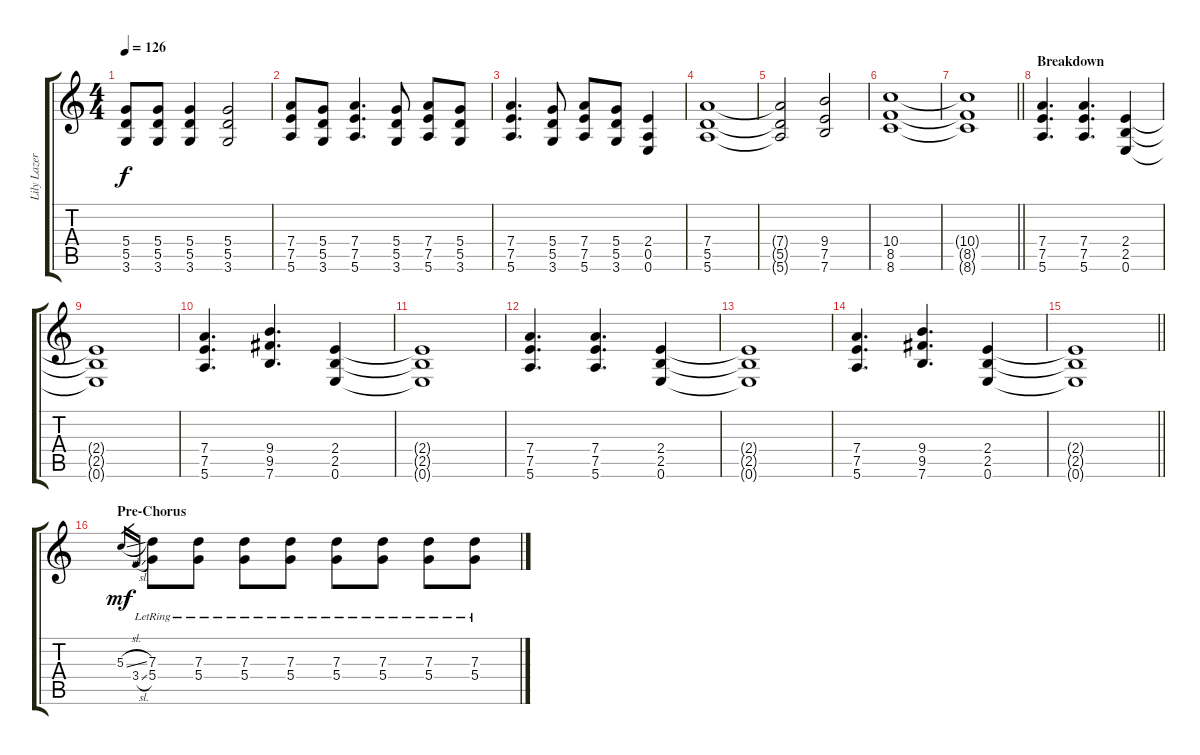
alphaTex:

\track ("Lily Lazer (Guitar)" "Lily Lazer") {instrument distortionguitar}
\staff {score tabs}
\tuning (E4 B3 G3 D3 A2 E2) {hide}
\ts (4 4)
\tempo 126
\clef g2
\ks c
(5.4 5.5 3.6).8{dy f} (5.4 5.5 3.6).8 (5.4 5.5 3.6).4 (5.4 5.5 3.6).2 |
(7.4 7.5 5.6).8 (5.4 5.5 3.6).8 (7.4 7.5 5.6).4{d} (5.4 5.5 3.6).8 (7.4 7.5 5.6).8 (5.4 5.5 3.6).8 |
(7.4 7.5 5.6).4{d} (5.4 5.5 3.6).8 (7.4 7.5 5.6).8 (5.4 5.5 3.6).8 (2.4 0.5 0.6).4 |
(7.4 5.5 5.6).1 |
(7.4{t} 5.5{t} 5.6{t}).2 (9.4 7.5 7.6).2 |
(10.4 8.5 8.6).1 |
\barLineRight lightlight
(10.4{t} 8.5{t} 8.6{t}).1 |
\section ("" "Breakdown")
(7.4 7.5 5.6).4{d} (7.4 7.5 5.6).4{d} (2.4 2.5 0.6).4 |
(2.4{t} 2.5{t} 0.6{t}).1 |
(7.4 7.5 5.6).4{d} (9.4 9.5 7.6).4{d} (2.4 2.5 0.6).4 |
(2.4{t} 2.5{t} 0.6{t}).1 |
(7.4 7.5 5.6).4{d} (7.4 7.5 5.6).4{d} (2.4 2.5 0.6).4 |
(2.4{t} 2.5{t} 0.6{t}).1 |
(7.4 7.5 5.6).4{d} (9.4 9.5 7.6).4{d} (2.4 2.5 0.6).4 |
\barLineRight lightlight
(2.4{t} 2.5{t} 0.6{t}).1 |
\section ("" "Pre-Chorus")
5.3{sl}.16{gr dy mf} 3.4{sl}.16{gr} (7.3{lr} 5.4{lr}).8 (7.3{lr} 5.4{lr}).8 (7.3{lr} 5.4{lr}).8 (7.3{lr} 5.4{lr}).8 (7.3{lr} 5.4{lr}).8 (7.3{lr} 5.4{lr}).8 (7.3{lr} 5.4{lr}).8 (7.3{lr} 5.4{lr}).8
